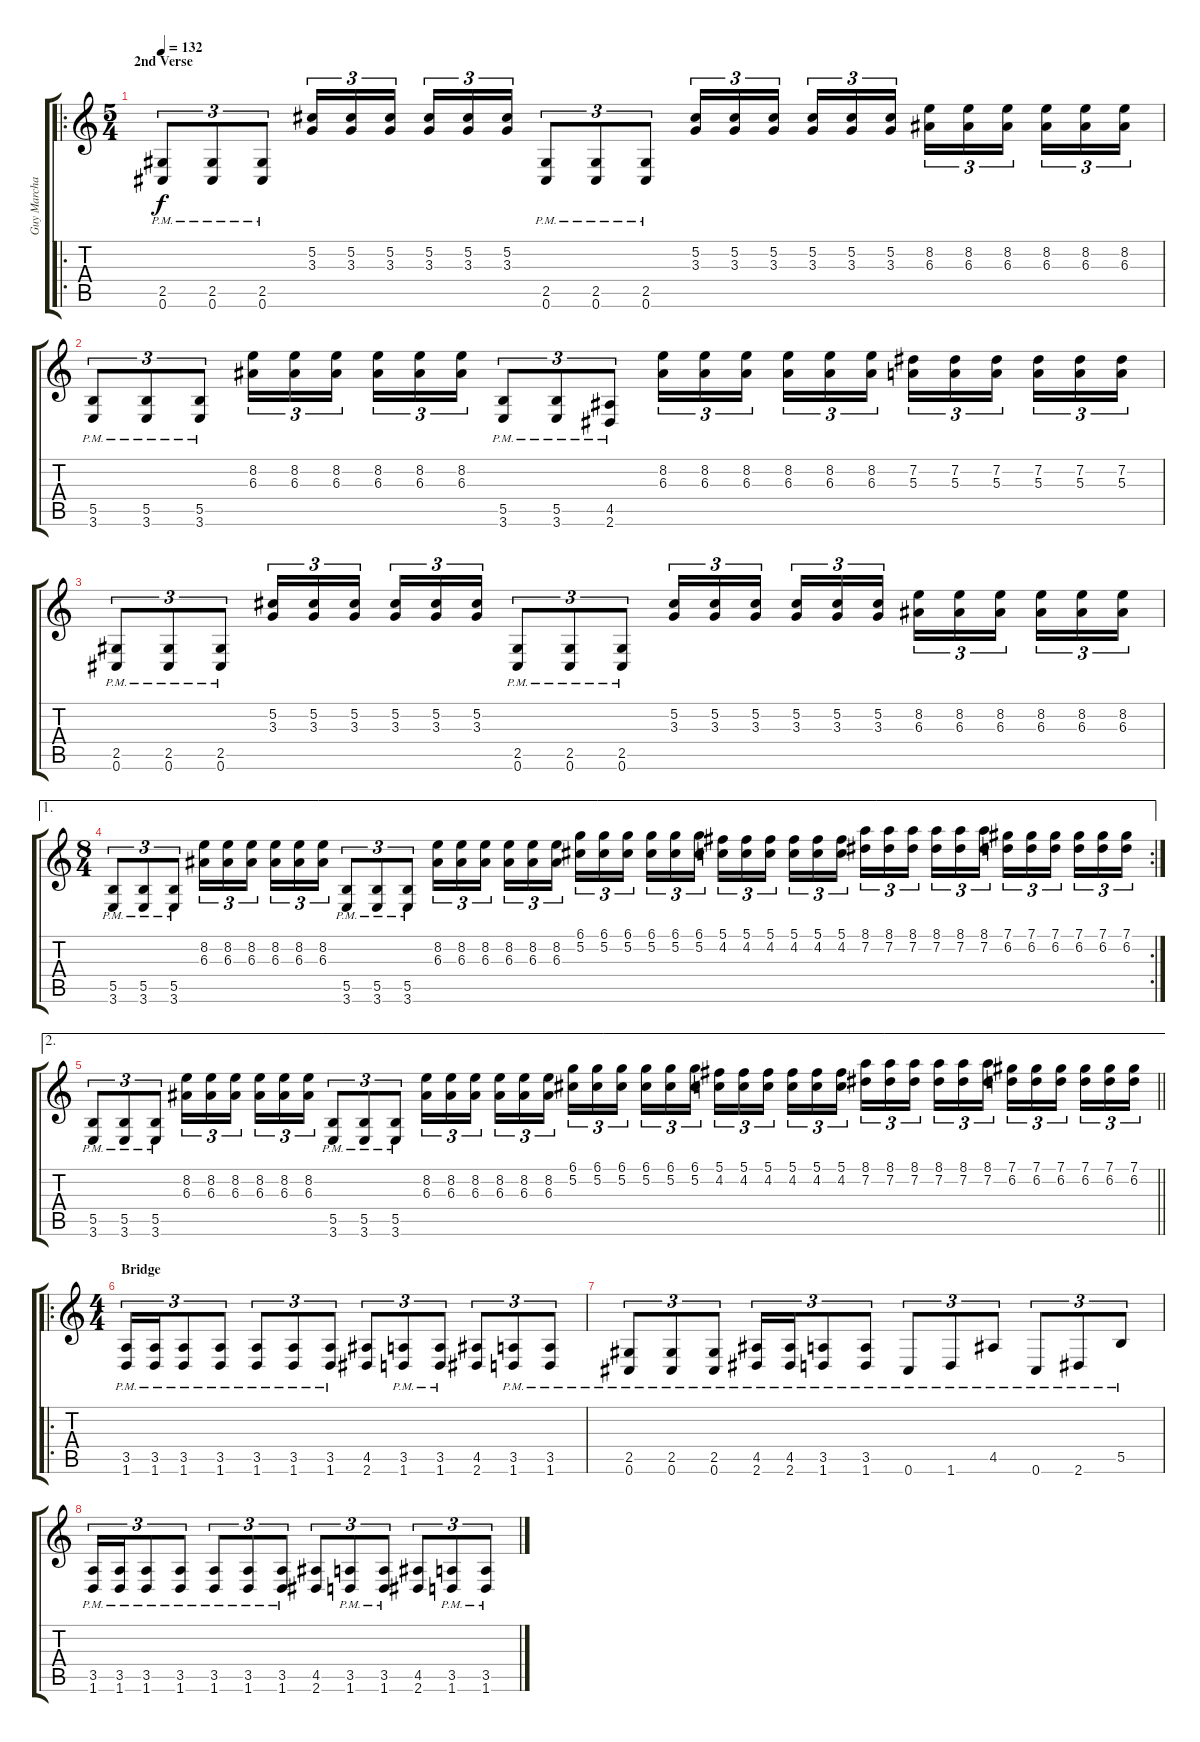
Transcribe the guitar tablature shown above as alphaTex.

\track ("Guy Marchais" "Guy Marcha") {instrument distortionguitar}
\staff {score tabs}
\tuning (Db4 Ab3 E3 B2 Gb2 Db2) {hide}
\ro
\ts (5 4)
\section ("" "2nd Verse")
\tempo 132
\clef g2
\ks c
(2.5{pm} 0.6{pm}).8{tu (3 2) dy f} (2.5{pm} 0.6{pm}).8{tu (3 2)} (2.5{pm} 0.6{pm}).8{tu (3 2)} (5.2 3.3).16{tu (3 2)} (5.2 3.3).16{tu (3 2)} (5.2 3.3).16{tu (3 2) beam splitsecondary} (5.2 3.3).16{tu (3 2)} (5.2 3.3).16{tu (3 2)} (5.2 3.3).16{tu (3 2)} (2.5{pm} 0.6{pm}).8{tu (3 2)} (2.5{pm} 0.6{pm}).8{tu (3 2)} (2.5{pm} 0.6{pm}).8{tu (3 2)} (5.2 3.3).16{tu (3 2)} (5.2 3.3).16{tu (3 2)} (5.2 3.3).16{tu (3 2) beam splitsecondary} (5.2 3.3).16{tu (3 2)} (5.2 3.3).16{tu (3 2)} (5.2 3.3).16{tu (3 2)} (8.2 6.3).16{tu (3 2)} (8.2 6.3).16{tu (3 2)} (8.2 6.3).16{tu (3 2) beam splitsecondary} (8.2 6.3).16{tu (3 2)} (8.2 6.3).16{tu (3 2)} (8.2 6.3).16{tu (3 2)} |
(5.5{pm} 3.6{pm}).8{tu (3 2)} (5.5{pm} 3.6{pm}).8{tu (3 2)} (5.5{pm} 3.6{pm}).8{tu (3 2)} (8.2 6.3).16{tu (3 2)} (8.2 6.3).16{tu (3 2)} (8.2 6.3).16{tu (3 2) beam splitsecondary} (8.2 6.3).16{tu (3 2)} (8.2 6.3).16{tu (3 2)} (8.2 6.3).16{tu (3 2)} (5.5{pm} 3.6{pm}).8{tu (3 2)} (5.5{pm} 3.6{pm}).8{tu (3 2)} (4.5{pm} 2.6{pm}).8{tu (3 2)} (8.2 6.3).16{tu (3 2)} (8.2 6.3).16{tu (3 2)} (8.2 6.3).16{tu (3 2) beam splitsecondary} (8.2 6.3).16{tu (3 2)} (8.2 6.3).16{tu (3 2)} (8.2 6.3).16{tu (3 2)} (7.2 5.3).16{tu (3 2)} (7.2 5.3).16{tu (3 2)} (7.2 5.3).16{tu (3 2) beam splitsecondary} (7.2 5.3).16{tu (3 2)} (7.2 5.3).16{tu (3 2)} (7.2 5.3).16{tu (3 2)} |
(2.5{pm} 0.6{pm}).8{tu (3 2)} (2.5{pm} 0.6{pm}).8{tu (3 2)} (2.5{pm} 0.6{pm}).8{tu (3 2)} (5.2 3.3).16{tu (3 2)} (5.2 3.3).16{tu (3 2)} (5.2 3.3).16{tu (3 2) beam splitsecondary} (5.2 3.3).16{tu (3 2)} (5.2 3.3).16{tu (3 2)} (5.2 3.3).16{tu (3 2)} (2.5{pm} 0.6{pm}).8{tu (3 2)} (2.5{pm} 0.6{pm}).8{tu (3 2)} (2.5{pm} 0.6{pm}).8{tu (3 2)} (5.2 3.3).16{tu (3 2)} (5.2 3.3).16{tu (3 2)} (5.2 3.3).16{tu (3 2) beam splitsecondary} (5.2 3.3).16{tu (3 2)} (5.2 3.3).16{tu (3 2)} (5.2 3.3).16{tu (3 2)} (8.2 6.3).16{tu (3 2)} (8.2 6.3).16{tu (3 2)} (8.2 6.3).16{tu (3 2) beam splitsecondary} (8.2 6.3).16{tu (3 2)} (8.2 6.3).16{tu (3 2)} (8.2 6.3).16{tu (3 2)} |
\ae 1
\rc 2
\ts (8 4)
(5.5{pm} 3.6{pm}).8{tu (3 2)} (5.5{pm} 3.6{pm}).8{tu (3 2)} (5.5{pm} 3.6{pm}).8{tu (3 2)} (8.2 6.3).16{tu (3 2)} (8.2 6.3).16{tu (3 2)} (8.2 6.3).16{tu (3 2) beam splitsecondary} (8.2 6.3).16{tu (3 2)} (8.2 6.3).16{tu (3 2)} (8.2 6.3).16{tu (3 2)} (5.5{pm} 3.6{pm}).8{tu (3 2)} (5.5{pm} 3.6{pm}).8{tu (3 2)} (5.5{pm} 3.6{pm}).8{tu (3 2)} (8.2 6.3).16{tu (3 2)} (8.2 6.3).16{tu (3 2)} (8.2 6.3).16{tu (3 2) beam splitsecondary} (8.2 6.3).16{tu (3 2)} (8.2 6.3).16{tu (3 2)} (8.2 6.3).16{tu (3 2)} (6.1 5.2).16{tu (3 2)} (6.1 5.2).16{tu (3 2)} (6.1 5.2).16{tu (3 2) beam splitsecondary} (6.1 5.2).16{tu (3 2)} (6.1 5.2).16{tu (3 2)} (6.1 5.2).16{tu (3 2)} (5.1 4.2).16{tu (3 2)} (5.1 4.2).16{tu (3 2)} (5.1 4.2).16{tu (3 2) beam splitsecondary} (5.1 4.2).16{tu (3 2)} (5.1 4.2).16{tu (3 2)} (5.1 4.2).16{tu (3 2)} (8.1 7.2).16{tu (3 2)} (8.1 7.2).16{tu (3 2)} (8.1 7.2).16{tu (3 2) beam splitsecondary} (8.1 7.2).16{tu (3 2)} (8.1 7.2).16{tu (3 2)} (8.1 7.2).16{tu (3 2)} (7.1 6.2).16{tu (3 2)} (7.1 6.2).16{tu (3 2)} (7.1 6.2).16{tu (3 2) beam splitsecondary} (7.1 6.2).16{tu (3 2)} (7.1 6.2).16{tu (3 2)} (7.1 6.2).16{tu (3 2)} |
\ae 2
\barLineRight lightlight
(5.5{pm} 3.6{pm}).8{tu (3 2)} (5.5{pm} 3.6{pm}).8{tu (3 2)} (5.5{pm} 3.6{pm}).8{tu (3 2)} (8.2 6.3).16{tu (3 2)} (8.2 6.3).16{tu (3 2)} (8.2 6.3).16{tu (3 2) beam splitsecondary} (8.2 6.3).16{tu (3 2)} (8.2 6.3).16{tu (3 2)} (8.2 6.3).16{tu (3 2)} (5.5{pm} 3.6{pm}).8{tu (3 2)} (5.5{pm} 3.6{pm}).8{tu (3 2)} (5.5{pm} 3.6{pm}).8{tu (3 2)} (8.2 6.3).16{tu (3 2)} (8.2 6.3).16{tu (3 2)} (8.2 6.3).16{tu (3 2) beam splitsecondary} (8.2 6.3).16{tu (3 2)} (8.2 6.3).16{tu (3 2)} (8.2 6.3).16{tu (3 2)} (6.1 5.2).16{tu (3 2)} (6.1 5.2).16{tu (3 2)} (6.1 5.2).16{tu (3 2) beam splitsecondary} (6.1 5.2).16{tu (3 2)} (6.1 5.2).16{tu (3 2)} (6.1 5.2).16{tu (3 2)} (5.1 4.2).16{tu (3 2)} (5.1 4.2).16{tu (3 2)} (5.1 4.2).16{tu (3 2) beam splitsecondary} (5.1 4.2).16{tu (3 2)} (5.1 4.2).16{tu (3 2)} (5.1 4.2).16{tu (3 2)} (8.1 7.2).16{tu (3 2)} (8.1 7.2).16{tu (3 2)} (8.1 7.2).16{tu (3 2) beam splitsecondary} (8.1 7.2).16{tu (3 2)} (8.1 7.2).16{tu (3 2)} (8.1 7.2).16{tu (3 2)} (7.1 6.2).16{tu (3 2)} (7.1 6.2).16{tu (3 2)} (7.1 6.2).16{tu (3 2) beam splitsecondary} (7.1 6.2).16{tu (3 2)} (7.1 6.2).16{tu (3 2)} (7.1 6.2).16{tu (3 2)} |
\ro
\ts (4 4)
\section ("" "Bridge")
(3.5{pm} 1.6{pm}).16{tu (3 2)} (3.5{pm} 1.6{pm}).16{tu (3 2)} (3.5{pm} 1.6{pm}).8{tu (3 2)} (3.5{pm} 1.6{pm}).8{tu (3 2)} (3.5{pm} 1.6{pm}).8{tu (3 2)} (3.5{pm} 1.6{pm}).8{tu (3 2)} (3.5{pm} 1.6{pm}).8{tu (3 2)} (4.5 2.6).8{tu (3 2)} (3.5{pm} 1.6{pm}).8{tu (3 2)} (3.5{pm} 1.6{pm}).8{tu (3 2)} (4.5 2.6).8{tu (3 2)} (3.5{pm} 1.6{pm}).8{tu (3 2)} (3.5{pm} 1.6{pm}).8{tu (3 2)} |
(2.5{pm} 0.6{pm}).8{tu (3 2)} (2.5{pm} 0.6{pm}).8{tu (3 2)} (2.5{pm} 0.6{pm}).8{tu (3 2)} (4.5{pm} 2.6{pm}).16{tu (3 2)} (4.5{pm} 2.6{pm}).16{tu (3 2)} (3.5{pm} 1.6{pm}).8{tu (3 2)} (3.5{pm} 1.6{pm}).8{tu (3 2)} 0.6{pm}.8{tu (3 2)} 1.6{pm}.8{tu (3 2)} 4.5{pm}.8{tu (3 2)} 0.6{pm}.8{tu (3 2)} 2.6{pm}.8{tu (3 2)} 5.5{pm}.8{tu (3 2)} |
(3.5{pm} 1.6{pm}).16{tu (3 2)} (3.5{pm} 1.6{pm}).16{tu (3 2)} (3.5{pm} 1.6{pm}).8{tu (3 2)} (3.5{pm} 1.6{pm}).8{tu (3 2)} (3.5{pm} 1.6{pm}).8{tu (3 2)} (3.5{pm} 1.6{pm}).8{tu (3 2)} (3.5{pm} 1.6{pm}).8{tu (3 2)} (4.5 2.6).8{tu (3 2)} (3.5{pm} 1.6{pm}).8{tu (3 2)} (3.5{pm} 1.6{pm}).8{tu (3 2)} (4.5 2.6).8{tu (3 2)} (3.5{pm} 1.6{pm}).8{tu (3 2)} (3.5{pm} 1.6{pm}).8{tu (3 2)}
